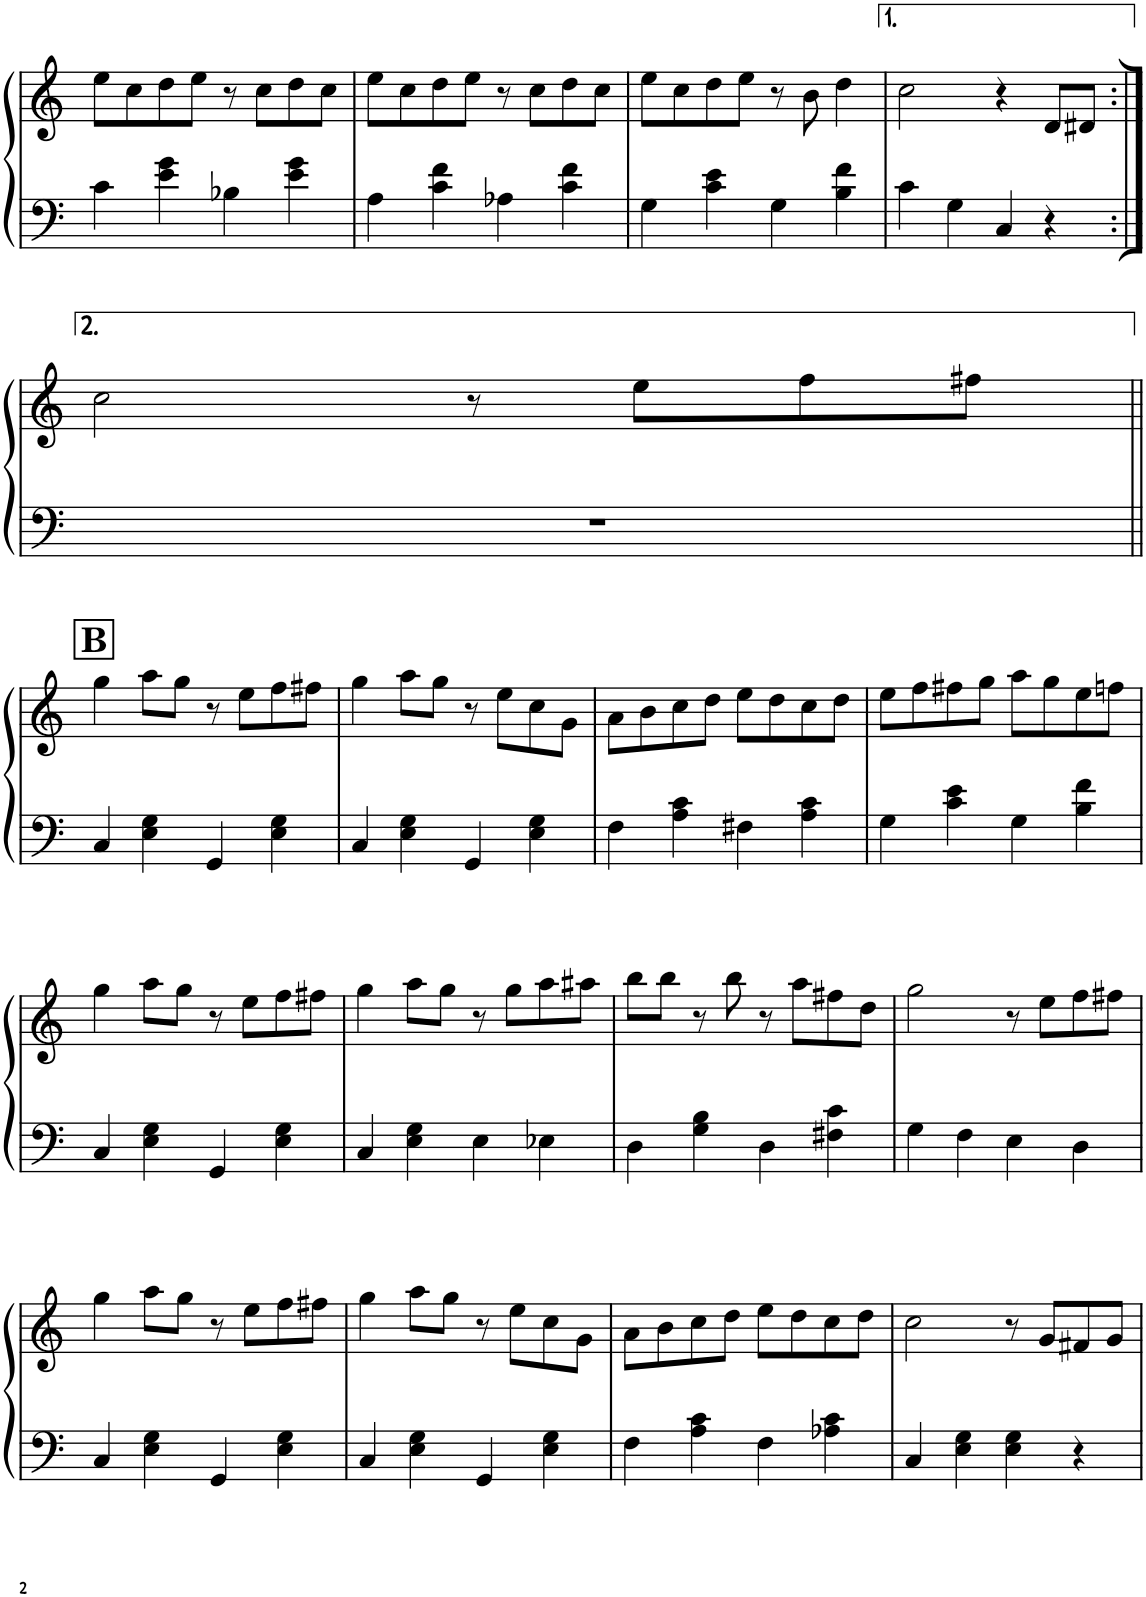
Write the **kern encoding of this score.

**kern	**kern
*part1	*part1
*staff2	*staff1
*I"Piano	*
!!LO:PB:g=z
*clefF4	*clefG2
*k[]	*k[]
*M4/4	*M4/4
=17	=17
4c\	8ee\L
.	8cc\
4e\ 4g\	8dd\
.	8ee\J
4B-X\	8r
.	8cc\L
4e\ 4g\	8dd\
.	8cc\J
=18	=18
4A\	8ee\L
.	8cc\
4c\ 4f\	8dd\
.	8ee\J
4A-X\	8r
.	8cc\L
4c\ 4f\	8dd\
.	8cc\J
=19	=19
4G\	8ee\L
.	8cc\
4c\ 4e\	8dd\
.	8ee\J
4G\	8r
.	8b\
4B\ 4f\	4dd\
=20	=20
4c\	2cc\
4G\	.
4C/	4r
4r	8d/L
.	8d#X/J
!!LO:LB:g=z
=21:|!	=21:|!
1r	2cc\
.	8r
.	8ee\L
.	8ff\
.	8ff#X\J
!!LO:LB:g=z
!!LO:REH:place=s1:a:B:rj:fs=14:t=B
=22||	=22||
4C/	4gg\
4E\ 4G\	8aa\L
.	8gg\J
4GG/	8r
.	8ee\L
4E\ 4G\	8ff\
.	8ff#X\J
=23	=23
4C/	4gg\
4E\ 4G\	8aa\L
.	8gg\J
4GG/	8r
.	8ee\L
4E\ 4G\	8cc\
.	8g\J
=24	=24
4F\	8a\L
.	8b\
4A\ 4c\	8cc\
.	8dd\J
4F#X\	8ee\L
.	8dd\
4A\ 4c\	8cc\
.	8dd\J
=25	=25
4G\	8ee\L
.	8ff\
4c\ 4e\	8ff#X\
.	8gg\J
4G\	8aa\L
.	8gg\
4B\ 4f\	8ee\
.	8ffn\J
!!LO:LB:g=z
=26	=26
4C/	4gg\
4E\ 4G\	8aa\L
.	8gg\J
4GG/	8r
.	8ee\L
4E\ 4G\	8ff\
.	8ff#X\J
=27	=27
4C/	4gg\
4E\ 4G\	8aa\L
.	8gg\J
4E\	8r
.	8gg\L
4E-X\	8aa\
.	8aa#X\J
=28	=28
4D\	8bb\L
.	8bb\J
4G\ 4B\	8r
.	8bb\
4D\	8r
.	8aa\L
4F#X\ 4c\	8ff#X\
.	8dd\J
=29	=29
4G\	2gg\
4F\	.
4E\	8r
.	8ee\L
4D\	8ff\
.	8ff#X\J
!!LO:LB:g=z
=30	=30
4C/	4gg\
4E\ 4G\	8aa\L
.	8gg\J
4GG/	8r
.	8ee\L
4E\ 4G\	8ff\
.	8ff#X\J
=31	=31
4C/	4gg\
4E\ 4G\	8aa\L
.	8gg\J
4GG/	8r
.	8ee\L
4E\ 4G\	8cc\
.	8g\J
=32	=32
4F\	8a\L
.	8b\
4A\ 4c\	8cc\
.	8dd\J
4F\	8ee\L
.	8dd\
4A-X\ 4c\	8cc\
.	8dd\J
=33	=33
4C/	2cc\
4E\ 4G\	.
4E\ 4G\	8r
.	8g/L
4r	8f#X/
.	8g/J
=	=
*-	*-
